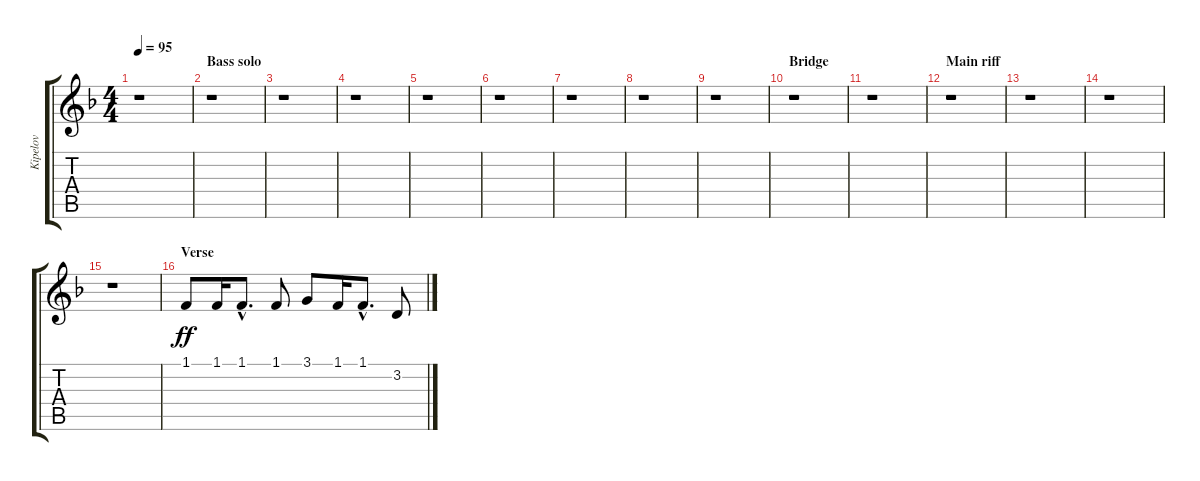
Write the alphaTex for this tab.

\track ("Kipelov" "Kipelov") {instrument tenorsax}
\staff {score tabs}
\tuning (E4 B3 G3 D3 A2 E2) {hide}
\ts (4 4)
\tempo 95
\clef g2
\ks f
r.1{dy ff} |
\section ("" "Bass solo")
r.1 |
r.1 |
r.1 |
r.1 |
r.1 |
r.1 |
r.1 |
r.1 |
\section ("" "Bridge")
r.1 |
r.1 |
\section ("" "Main riff")
r.1 |
r.1 |
r.1 |
r.1 |
\section ("" "Verse")
1.1.8 1.1.16 1.1{hac}.8{d} 1.1.8 3.1.8 1.1.16 1.1{hac}.8{d} 3.2.8
